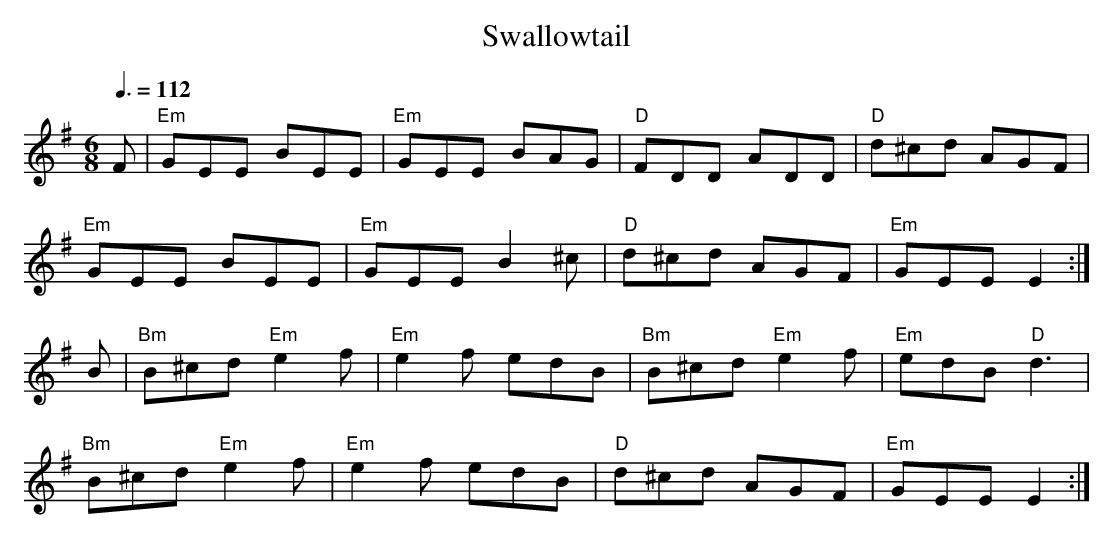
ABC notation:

X:1
T:Swallowtail
M:6/8
L: 1/8
Q: 3/8=112
K:Em
F |"Em"GEE BEE|"Em"GEE BAG|"D"FDD ADD|"D"d^cd AGF|
"Em"GEE BEE|"Em"GEE B2^c|"D"d^cd AGF|"Em"GEE E2:|
B|"Bm"B^cd "Em"e2f|"Em"e2f edB|"Bm"B^cd "Em"e2f|"Em"edB "D"d3|
"Bm"B^cd "Em"e2f|"Em"e2f edB|"D"d^cd AGF|"Em"GEE E2:|
